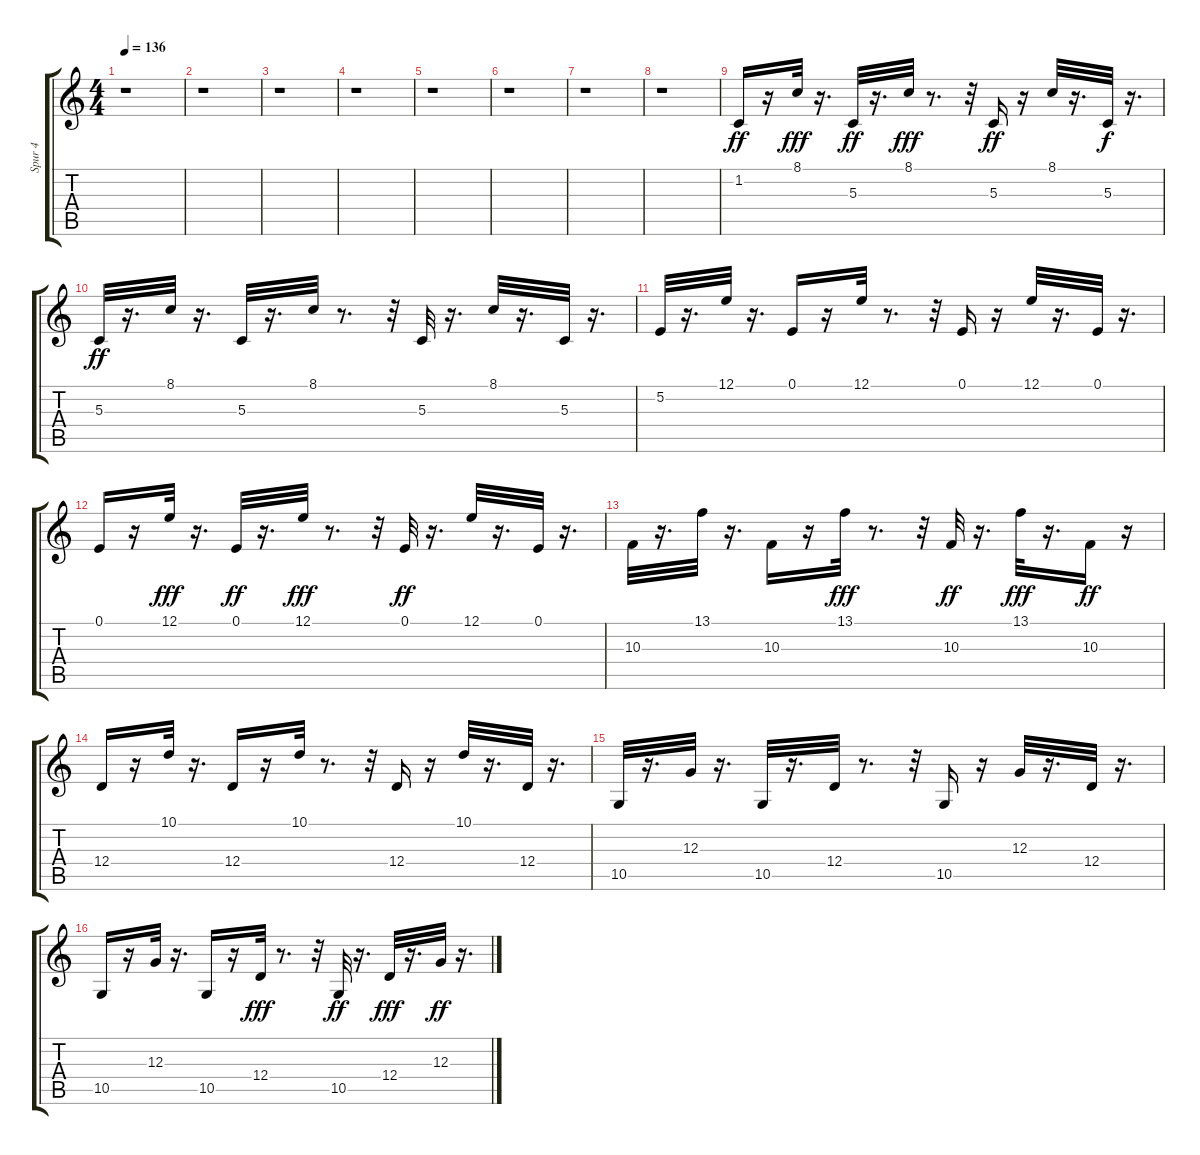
\track ("Spur 4" "Spur 4") {instrument lead2sawtooth}
\staff {score tabs}
\tuning (E4 B3 G3 D3 A2 E2) {hide}
\ts (4 4)
\tempo 136
\clef g2
\ks c
r.1{dy fff} |
r.1 |
r.1 |
r.1 |
r.1 |
r.1 |
r.1 |
r.1 |
1.2.16{dy ff} r.16 8.1.32{dy fff} r.16{d} 5.3.32{dy ff} r.16{d} 8.1.32{dy fff} r.8{d} r.32 5.3.16{dy ff} r.16 8.1.32 r.16{d} 5.3.32{dy f} r.16{d} |
5.3.32{dy ff} r.16{d} 8.1.32 r.16{d} 5.3.32 r.16{d} 8.1.32 r.8{d} r.32 5.3.32 r.16{d} 8.1.32 r.16{d} 5.3.32 r.16{d} |
5.2.32 r.16{d} 12.1.32 r.16{d} 0.1.16 r.16 12.1.32 r.8{d} r.32 0.1.16 r.16 12.1.32 r.16{d} 0.1.32 r.16{d} |
0.1.16 r.16 12.1.32{dy fff} r.16{d} 0.1.32{dy ff} r.16{d} 12.1.32{dy fff} r.8{d} r.32 0.1.32{dy ff} r.16{d} 12.1.32 r.16{d} 0.1.32 r.16{d} |
10.3.32 r.16{d} 13.1.32 r.16{d} 10.3.16 r.16 13.1.32{dy fff} r.8{d} r.32 10.3.32{dy ff} r.16{d} 13.1.32{dy fff} r.16{d} 10.3.16{dy ff} r.16 |
12.4.16 r.16 10.1.32 r.16{d} 12.4.16 r.16 10.1.32 r.8{d} r.32 12.4.16 r.16 10.1.32 r.16{d} 12.4.32 r.16{d} |
10.5.32 r.16{d} 12.3.32 r.16{d} 10.5.32 r.16{d} 12.4.32 r.8{d} r.32 10.5.16 r.16 12.3.32 r.16{d} 12.4.32 r.16{d} |
10.5.16 r.16 12.3.32 r.16{d} 10.5.16 r.16 12.4.32{dy fff} r.8{d} r.32 10.5.32{dy ff} r.16{d} 12.4.32{dy fff} r.16{d} 12.3.32{dy ff} r.16{d}
